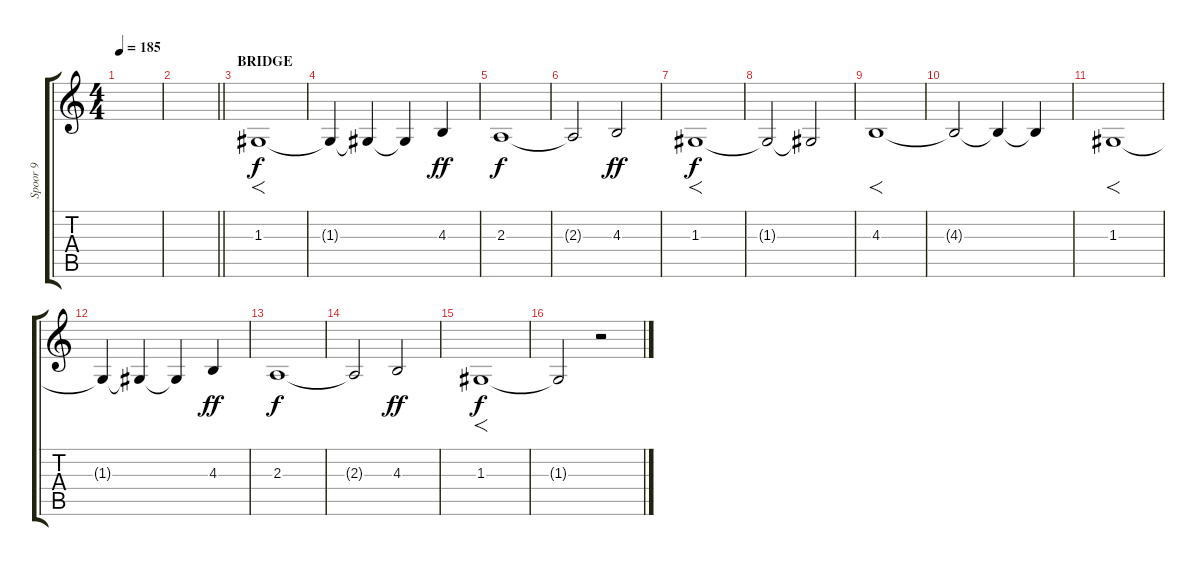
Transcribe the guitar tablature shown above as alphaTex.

\track ("Spoor 9" "Spoor 9") {instrument violin}
\staff {score tabs}
\tuning (E4 B3 G3 D3 A2 E2) {hide}
\ts (4 4)
\tempo 185
\clef g2
\ks c
|
\barLineRight lightlight
|
\section ("" "BRIDGE")
1.3.1{f} |
1.3{t}.4 1.3{t}.4 1.3{t}.4 4.3.4{dy ff} |
2.3.1{dy f} |
2.3{t}.2 4.3.2{dy ff} |
1.3.1{f dy f} |
1.3{t}.2 1.3{t}.2 |
4.3.1{f} |
4.3{t}.2 4.3{t}.4 4.3{t}.4 |
1.3.1{f} |
1.3{t}.4 1.3{t}.4 1.3{t}.4 4.3.4{dy ff} |
2.3.1{dy f} |
2.3{t}.2 4.3.2{dy ff} |
1.3.1{f dy f} |
1.3{t}.2 r.2
